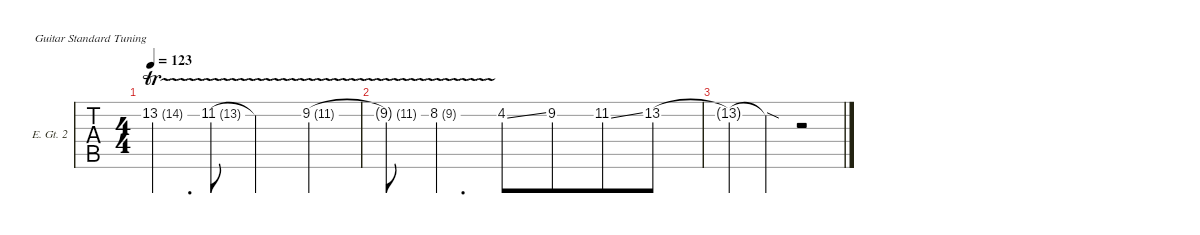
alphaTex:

\defaultSystemsLayout 4
\hideDynamics
\bracketExtendMode nobrackets
\firstSystemTrackNameOrientation horizontal
\track ("Ele. Guitar 2" "E. Gt. 2") {defaultSystemsLayout 4 instrument overdrivenguitar}
\staff {tabs}
\tuning (E4 B3 G3 D3 A2 E2)
\ts (4 4)
\tempo 123
\clef g2
\scale
0.380398
\ks ab
13.2{tr (14 16) acc forcenatural}.4{d dy f} 11.2{tr (13 16) acc b}.8 11.2{tr (13 16) t acc b}.4 9.2{tr (11 16) acc b}.4 |
\scale
0.303044 9.2{tr (11 16) t acc b}.8 8.2{tr (9 16) acc forcenatural}.4{d} 4.2{ss acc b}.8{beam merge} 9.2{acc b}.8{beam merge} 11.2{ss acc b}.8{beam merge} 13.2{acc forcenatural}.8 |
\scale
0.316559 13.2{t acc forcenatural}.4 13.2{sod t acc forcenatural}.4 r.2
